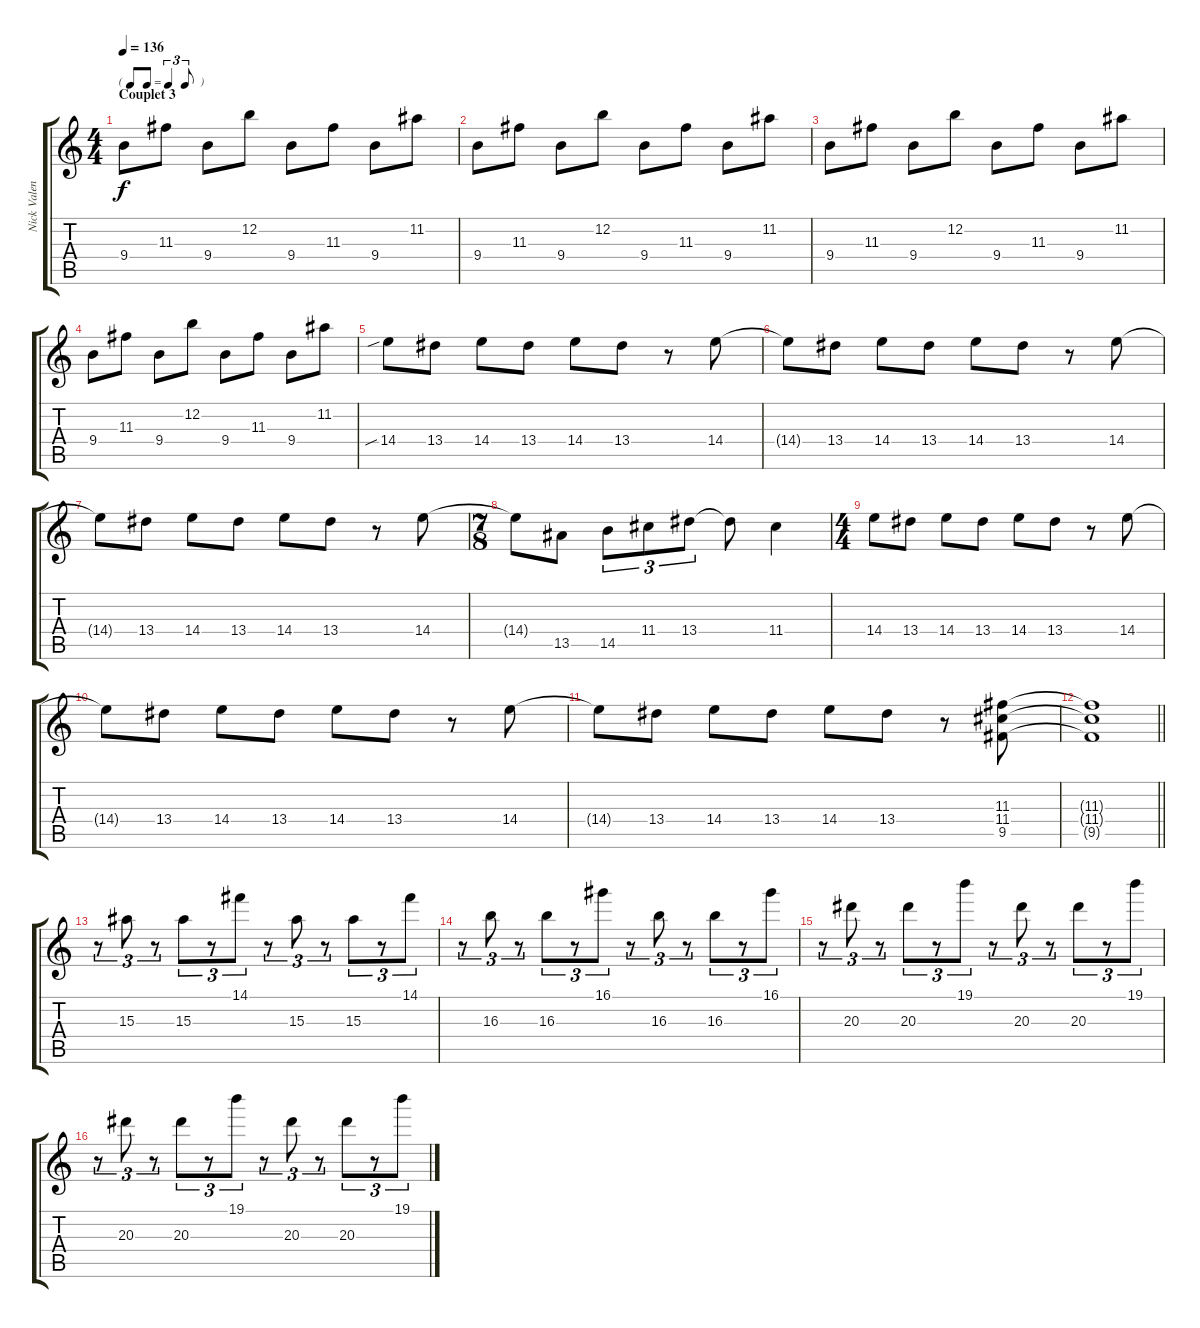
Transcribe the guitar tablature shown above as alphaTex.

\track ("Nick Valensi" "Nick Valen") {instrument overdrivenguitar}
\staff {score tabs}
\tuning (E4 B3 G3 D3 A2 E2) {hide}
\ts (4 4)
\tf triplet8th
\section ("" "Couplet 3")
\tempo 136
\clef g2
\ks c
9.4.8{dy f instrument overdrivenguitar} 11.3.8 9.4.8 12.2.8 9.4.8 11.3.8 9.4.8 11.2.8 |
9.4.8 11.3.8 9.4.8 12.2.8 9.4.8 11.3.8 9.4.8 11.2.8 |
9.4.8 11.3.8 9.4.8 12.2.8 9.4.8 11.3.8 9.4.8 11.2.8 |
9.4.8 11.3.8 9.4.8 12.2.8 9.4.8 11.3.8 9.4.8 11.2.8 |
14.4{sib}.8 13.4.8 14.4.8 13.4.8 14.4.8 13.4.8 r.8 14.4.8 |
14.4{t}.8 13.4.8 14.4.8 13.4.8 14.4.8 13.4.8 r.8 14.4.8 |
14.4{t}.8 13.4.8 14.4.8 13.4.8 14.4.8 13.4.8 r.8 14.4.8 |
\ts (7 8)
14.4{t}.8 13.5.8 14.5.8{tu (3 2)} 11.4.8{tu (3 2)} 13.4.8{tu (3 2)} 13.4{t}.8 11.4.4 |
\ts (4 4)
14.4.8 13.4.8 14.4.8 13.4.8 14.4.8 13.4.8 r.8 14.4.8 |
14.4{t}.8 13.4.8 14.4.8 13.4.8 14.4.8 13.4.8 r.8 14.4.8 |
14.4{t}.8 13.4.8 14.4.8 13.4.8 14.4.8 13.4.8 r.8 (11.3 11.4 9.5).8 |
\barLineRight lightlight
(11.3{t} 11.4{t} 9.5{t}).1 |
r.8{tu (3 2)} 15.3.8{tu (3 2)} r.8{tu (3 2)} 15.3.8{tu (3 2)} r.8{tu (3 2)} 14.1.8{tu (3 2)} r.8{tu (3 2)} 15.3.8{tu (3 2)} r.8{tu (3 2)} 15.3.8{tu (3 2)} r.8{tu (3 2)} 14.1.8{tu (3 2)} |
r.8{tu (3 2)} 16.3.8{tu (3 2)} r.8{tu (3 2)} 16.3.8{tu (3 2)} r.8{tu (3 2)} 16.1.8{tu (3 2)} r.8{tu (3 2)} 16.3.8{tu (3 2)} r.8{tu (3 2)} 16.3.8{tu (3 2)} r.8{tu (3 2)} 16.1.8{tu (3 2)} |
r.8{tu (3 2)} 20.3.8{tu (3 2)} r.8{tu (3 2)} 20.3.8{tu (3 2)} r.8{tu (3 2)} 19.1.8{tu (3 2)} r.8{tu (3 2)} 20.3.8{tu (3 2)} r.8{tu (3 2)} 20.3.8{tu (3 2)} r.8{tu (3 2)} 19.1.8{tu (3 2)} |
r.8{tu (3 2)} 20.3.8{tu (3 2)} r.8{tu (3 2)} 20.3.8{tu (3 2)} r.8{tu (3 2)} 19.1.8{tu (3 2)} r.8{tu (3 2)} 20.3.8{tu (3 2)} r.8{tu (3 2)} 20.3.8{tu (3 2)} r.8{tu (3 2)} 19.1.8{tu (3 2)}
